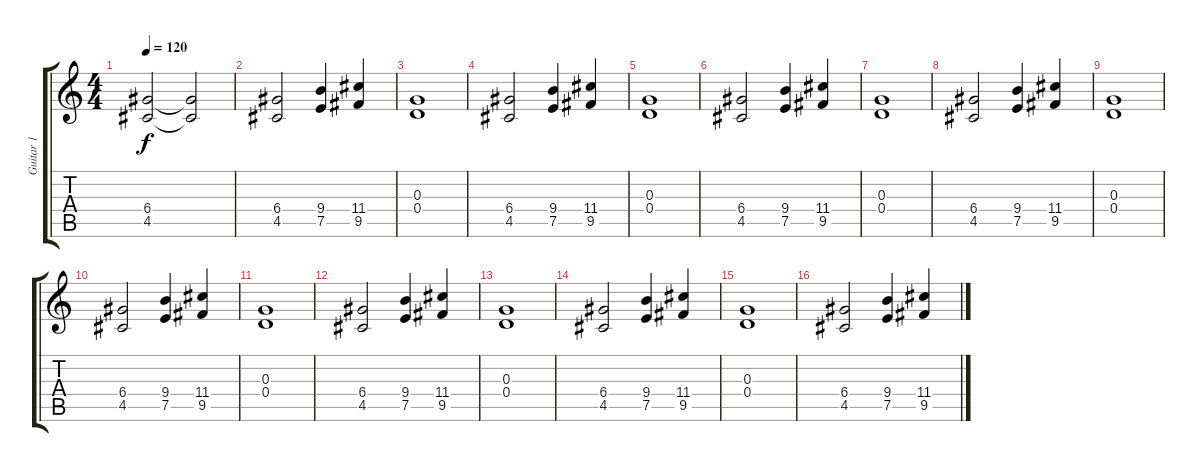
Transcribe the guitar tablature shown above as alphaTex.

\track ("Guitar 1" "Guitar 1") {instrument distortionguitar}
\staff {score tabs}
\tuning (E4 B3 G3 D3 A2 E2) {hide}
\ts (4 4)
\tempo 120
\clef g2
\ks c
(6.4{t} 4.5{t}).2{dy f} (6.4{t} 4.5{t}).2 |
(6.4 4.5).2 (9.4 7.5).4 (11.4 9.5).4 |
(0.3 0.4).1 |
(6.4 4.5).2 (9.4 7.5).4 (11.4 9.5).4 |
(0.3 0.4).1 |
(6.4 4.5).2 (9.4 7.5).4 (11.4 9.5).4 |
(0.3 0.4).1 |
(6.4 4.5).2 (9.4 7.5).4 (11.4 9.5).4 |
(0.3 0.4).1 |
(6.4 4.5).2 (9.4 7.5).4 (11.4 9.5).4 |
(0.3 0.4).1 |
(6.4 4.5).2 (9.4 7.5).4 (11.4 9.5).4 |
(0.3 0.4).1 |
(6.4 4.5).2 (9.4 7.5).4 (11.4 9.5).4 |
(0.3 0.4).1 |
(6.4 4.5).2 (9.4 7.5).4 (11.4 9.5).4
